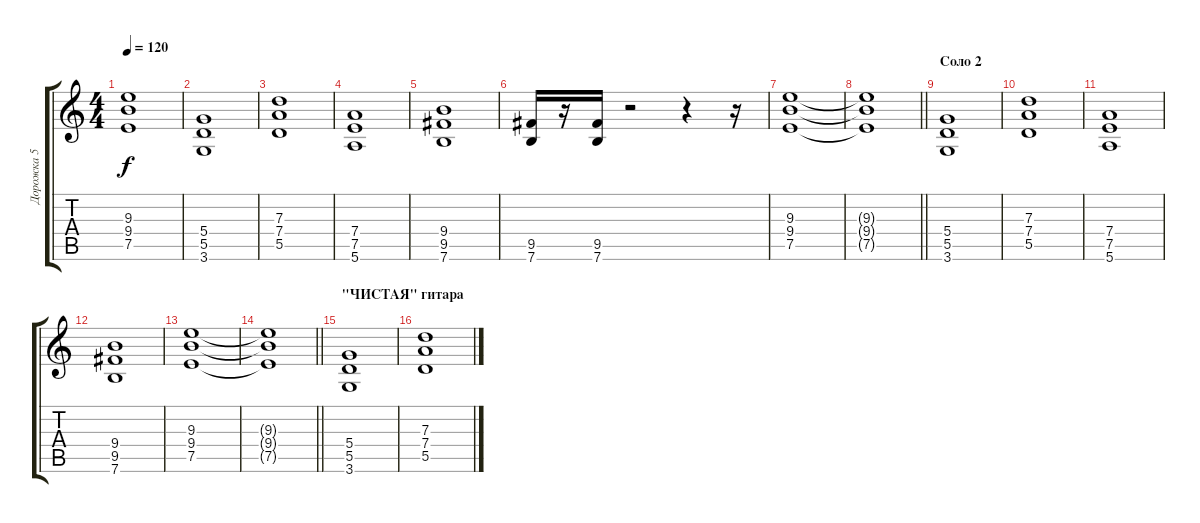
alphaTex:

\track ("Дорожка 5" "Дорожка 5") {instrument distortionguitar}
\staff {score tabs}
\tuning (E4 B3 G3 D3 A2 E2) {hide}
\ts (4 4)
\tempo 120
\clef g2
\ks c
(9.3{t} 9.4{t} 7.5{t}).1{dy f} |
(5.4 5.5 3.6).1 |
(7.3 7.4 5.5).1 |
(7.4 7.5 5.6).1 |
(9.4 9.5 7.6).1 |
(9.5 7.6).16 r.16 (9.5 7.6).16 r.2 r.4 r.16 |
(9.3 9.4 7.5).1 |
\barLineRight lightlight
(9.3{t} 9.4{t} 7.5{t}).1 |
\section ("" "Соло 2")
(5.4 5.5 3.6).1 |
(7.3 7.4 5.5).1 |
(7.4 7.5 5.6).1 |
(9.4 9.5 7.6).1 |
(9.3 9.4 7.5).1 |
\barLineRight lightlight
(9.3{t} 9.4{t} 7.5{t}).1 |
\section ("" "\"ЧИСТАЯ\" гитара")
(5.4 5.5 3.6).1 |
(7.3 7.4 5.5).1
